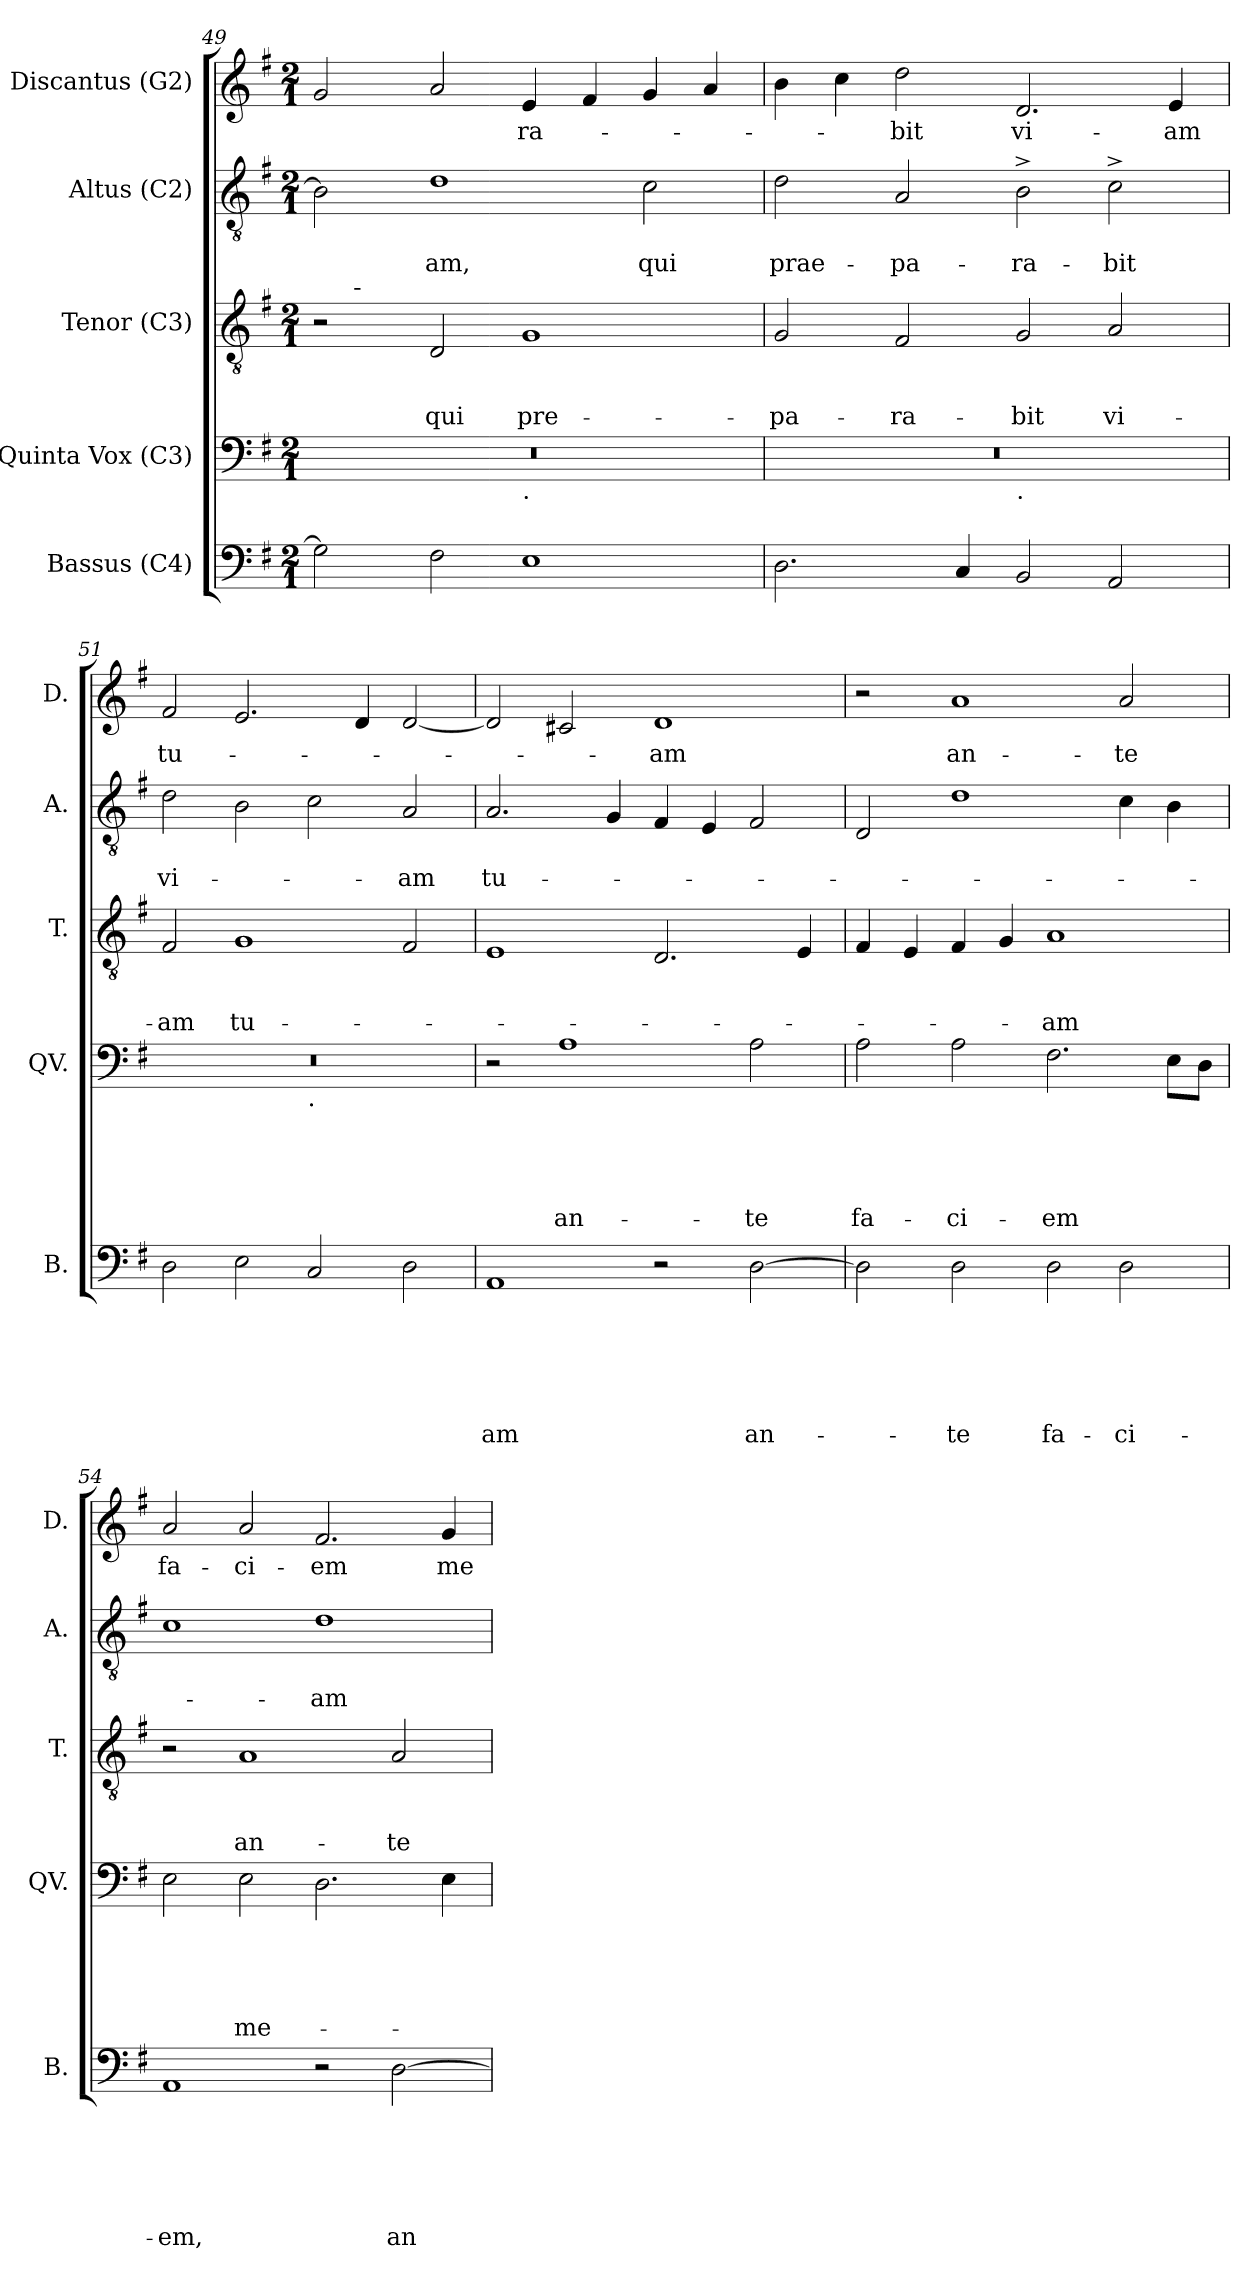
**kern	**text	**text	**text	**text	**text	**text	**kern	**text	**text	**text	**text	**text	**kern	**text	**text	**text	**kern	**text	**text	**kern	**text
*part5	*part5	*part5	*part5	*part5	*part5	*part5	*part4	*part4	*part4	*part4	*part4	*part4	*part3	*part3	*part3	*part3	*part2	*part2	*part2	*part1	*part1
*staff5	*staff5	*staff5	*staff5	*staff5	*staff5	*staff5	*staff4	*staff4	*staff4	*staff4	*staff4	*staff4	*staff3	*staff3	*staff3	*staff3	*staff2	*staff2	*staff2	*staff1	*staff1
*I"Bassus (C4)	*	*	*	*	*	*	*I"Quinta Vox (C3)	*	*	*	*	*	*I"Tenor (C3)	*	*	*	*I"Altus (C2)	*	*	*I"Discantus (G2)	*
*I'B.	*	*	*	*	*	*	*I'QV.	*	*	*	*	*	*I'T.	*	*	*	*I'A.	*	*	*I'D.	*
!!LO:LB:g=z
*clefF4	*	*	*	*	*	*	*clefF4	*	*	*	*	*	*clefGv2	*	*	*	*clefGv2	*	*	*clefG2	*
*k[f#]	*	*	*	*	*	*	*k[f#]	*	*	*	*	*	*k[f#]	*	*	*	*k[f#]	*	*	*k[f#]	*
*G:	*	*	*	*	*	*	*G:	*	*	*	*	*	*G:	*	*	*	*G:	*	*	*G:	*
*M2/1	*	*	*	*	*	*	*M2/1	*	*	*	*	*	*M2/1	*	*	*	*M2/1	*	*	*M2/1	*
=49	=49	=49	=49	=49	=49	=49	=49	=49	=49	=49	=49	=49	=49	=49	=49	=49	=49	=49	=49	=49	=49
*	*	*	*	*	*	*	*^	*	*	*	*	*	*^	*	*	*	*	*	*	*	*
2G\]	.	.	.	.	.	.	0r	1ryy	.	.	.	.	.	2r	8ryy	.	.	.	2B\]	.	.	2g/	.
!	!	!	!	!	!	!	!	!	!	!	!	!	!	!	!LO:TX:a:t=-	!	!	!	!	!	!	!	!
.	.	.	.	.	.	.	.	.	.	.	.	.	.	.	1...ryy	.	.	.	.	.	.	.	.
!	!	!	!	!	!	!	!	!	!	!	!	!	!	!	!	!	!	!LO:LY:b	!	!	!LO:LY:b	!	!
2F#\	.	.	.	.	.	.	.	.	.	.	.	.	.	2D/	.	.	.	qui	1d	.	-am,	2a/	.
!	!	!	!	!	!	!	!	!LO:TX:b:t=.	!	!	!	!	!	!	!	!	!	!	!	!	!	!	!
!	!	!	!	!	!	!	!	!	!	!	!	!	!	!	!	!	!	!LO:LY:b	!	!	!	!	!LO:LY:b
1E	.	.	.	.	.	.	.	1ryy	.	.	.	.	.	1G	.	.	.	pre-	.	.	.	4e/	-ra-
.	.	.	.	.	.	.	.	.	.	.	.	.	.	.	.	.	.	.	.	.	.	4f#/	.
!	!	!	!	!	!	!	!	!	!	!	!	!	!	!	!	!	!	!	!	!	!LO:LY:b	!	!
.	.	.	.	.	.	.	.	.	.	.	.	.	.	.	.	.	.	.	2c\	.	qui	4g/	.
.	.	.	.	.	.	.	.	.	.	.	.	.	.	.	.	.	.	.	.	.	.	4a/	.
=50	=50	=50	=50	=50	=50	=50	=50	=50	=50	=50	=50	=50	=50	=50	=50	=50	=50	=50	=50	=50	=50	=50	=50
!	!	!	!	!	!	!	!	!	!	!	!	!	!	!	!	!	!	!LO:LY:b	!	!	!LO:LY:b	!	!
*	*	*	*	*	*	*	*	*	*	*	*	*	*	*v	*v	*	*	*	*	*	*	*	*
2.D\	.	.	.	.	.	.	0r	1ryy	.	.	.	.	.	2G/	.	.	-pa-	2d\	.	prae-	4b\	.
.	.	.	.	.	.	.	.	.	.	.	.	.	.	.	.	.	.	.	.	.	4cc\	.
!	!	!	!	!	!	!	!	!	!	!	!	!	!	!	!	!	!LO:LY:b	!	!	!LO:LY:b	!	!LO:LY:b
.	.	.	.	.	.	.	.	.	.	.	.	.	.	2F#/	.	.	-ra-	2A/	.	-pa-	2dd\	-bit
4C/	.	.	.	.	.	.	.	.	.	.	.	.	.	.	.	.	.	.	.	.	.	.
!	!	!	!	!	!	!	!	!LO:TX:b:t=.	!	!	!	!	!	!	!	!	!	!	!	!	!	!
!	!	!	!	!	!	!	!	!	!	!	!	!	!	!	!	!	!LO:LY:b	!	!	!LO:LY:b	!	!LO:LY:b
2BB/	.	.	.	.	.	.	.	1ryy	.	.	.	.	.	2G/	.	.	-bit	2B^>\	.	-ra-	2.d/	vi-
!	!	!	!	!	!	!	!	!	!	!	!	!	!	!	!	!	!LO:LY:b	!	!	!LO:LY:b	!	!
2AA/	.	.	.	.	.	.	.	.	.	.	.	.	.	2A/	.	.	vi-	2c^>\	.	-bit	.	.
!	!	!	!	!	!	!	!	!	!	!	!	!	!	!	!	!	!	!	!	!	!	!LO:LY:b
.	.	.	.	.	.	.	.	.	.	.	.	.	.	.	.	.	.	.	.	.	4e/	-am
=51	=51	=51	=51	=51	=51	=51	=51	=51	=51	=51	=51	=51	=51	=51	=51	=51	=51	=51	=51	=51	=51	=51
!	!	!	!	!	!	!	!	!	!	!	!	!	!	!	!	!	!LO:LY:b	!	!	!LO:LY:b	!	!LO:LY:b
2D\	.	.	.	.	.	.	0r	1ryy	.	.	.	.	.	2F#/	.	.	-am	2d\	.	vi-	2f#/	tu-
!	!	!	!	!	!	!	!	!	!	!	!	!	!	!	!	!	!LO:LY:b	!	!	!	!	!
2E\	.	.	.	.	.	.	.	.	.	.	.	.	.	1G	.	.	tu-	2B\	.	.	2.e/	.
!	!	!	!	!	!	!	!	!LO:TX:b:t=.	!	!	!	!	!	!	!	!	!	!	!	!	!	!
2C/	.	.	.	.	.	.	.	1ryy	.	.	.	.	.	.	.	.	.	2c\	.	.	.	.
.	.	.	.	.	.	.	.	.	.	.	.	.	.	.	.	.	.	.	.	.	4d/	.
!	!	!	!	!	!	!	!	!	!	!	!	!	!	!	!	!	!	!	!	!LO:LY:b	!	!
2D\	.	.	.	.	.	.	.	.	.	.	.	.	.	2F#/	.	.	.	2A/	.	-am	[<2d/	.
=52	=52	=52	=52	=52	=52	=52	=52	=52	=52	=52	=52	=52	=52	=52	=52	=52	=52	=52	=52	=52	=52	=52
!	!	!	!	!	!	!LO:LY:b	!	!	!	!	!	!	!	!	!	!	!	!	!	!LO:LY:b	!	!
*	*	*	*	*	*	*	*v	*v	*	*	*	*	*	*	*	*	*	*	*	*	*	*
1AA	.	.	.	.	.	-am	2r	.	.	.	.	.	1E	.	.	.	2.A/	.	tu-	2d/]	.
!	!	!	!	!	!	!	!	!	!	!	!	!LO:LY:b	!	!	!	!	!	!	!	!	!
.	.	.	.	.	.	.	1A	.	.	.	.	an-	.	.	.	.	.	.	.	2c#/	.
.	.	.	.	.	.	.	.	.	.	.	.	.	.	.	.	.	4G/	.	.	.	.
!	!	!	!	!	!	!	!	!	!	!	!	!	!	!	!	!	!	!	!	!	!LO:LY:b
2r	.	.	.	.	.	.	.	.	.	.	.	.	2.D/	.	.	.	4F#/	.	.	1d	-am
.	.	.	.	.	.	.	.	.	.	.	.	.	.	.	.	.	4E/	.	.	.	.
!	!	!	!	!	!	!LO:LY:b	!	!	!	!	!	!LO:LY:b	!	!	!	!	!	!	!	!	!
[>2D\	.	.	.	.	.	an-	2A\	.	.	.	.	-te	.	.	.	.	2F#/	.	.	.	.
.	.	.	.	.	.	.	.	.	.	.	.	.	4E/	.	.	.	.	.	.	.	.
!!LO:PB:g=z
=53	=53	=53	=53	=53	=53	=53	=53	=53	=53	=53	=53	=53	=53	=53	=53	=53	=53	=53	=53	=53	=53
!	!	!	!	!	!	!	!	!	!	!	!	!LO:LY:b	!	!	!	!	!	!	!	!	!
2D\]	.	.	.	.	.	.	2A\	.	.	.	.	fa-	4F#/	.	.	.	2D/	.	.	2r	.
.	.	.	.	.	.	.	.	.	.	.	.	.	4E/	.	.	.	.	.	.	.	.
!	!	!	!	!	!	!LO:LY:b	!	!	!	!	!	!LO:LY:b	!	!	!	!	!	!	!	!	!LO:LY:b
2D\	.	.	.	.	.	-te	2A\	.	.	.	.	-ci-	4F#/	.	.	.	1d	.	.	1a	an-
.	.	.	.	.	.	.	.	.	.	.	.	.	4G/	.	.	.	.	.	.	.	.
!	!	!	!	!	!	!LO:LY:b	!	!	!	!	!	!LO:LY:b	!	!	!	!LO:LY:b	!	!	!	!	!
2D\	.	.	.	.	.	fa-	2.F#\	.	.	.	.	-em	1A	.	.	-am	.	.	.	.	.
!	!	!	!	!	!	!LO:LY:b	!	!	!	!	!	!	!	!	!	!	!	!	!	!	!LO:LY:b
2D\	.	.	.	.	.	-ci-	.	.	.	.	.	.	.	.	.	.	4c\	.	.	2a/	-te
.	.	.	.	.	.	.	8E\L	.	.	.	.	.	.	.	.	.	4B\	.	.	.	.
.	.	.	.	.	.	.	8D\J	.	.	.	.	.	.	.	.	.	.	.	.	.	.
=54	=54	=54	=54	=54	=54	=54	=54	=54	=54	=54	=54	=54	=54	=54	=54	=54	=54	=54	=54	=54	=54
!	!	!	!	!	!	!LO:LY:b	!	!	!	!	!	!	!	!	!	!	!	!	!	!	!LO:LY:b
1AA	.	.	.	.	.	-em,	2E\	.	.	.	.	.	2r	.	.	.	1c	.	.	2a/	fa-
!	!	!	!	!	!	!	!	!	!	!	!	!LO:LY:b	!	!	!	!LO:LY:b	!	!	!	!	!LO:LY:b
.	.	.	.	.	.	.	2E\	.	.	.	.	me-	1A	.	.	an-	.	.	.	2a/	-ci-
!	!	!	!	!	!	!	!	!	!	!	!	!	!	!	!	!	!	!	!LO:LY:b	!	!LO:LY:b
2r	.	.	.	.	.	.	2.D\	.	.	.	.	.	.	.	.	.	1d	.	-am	2.f#/	-em
!	!	!	!	!	!	!LO:LY:b	!	!	!	!	!	!	!	!	!	!LO:LY:b	!	!	!	!	!
[>2D\	.	.	.	.	.	an-	.	.	.	.	.	.	2A/	.	.	-te	.	.	.	.	.
!	!	!	!	!	!	!	!	!	!	!	!	!	!	!	!	!	!	!	!	!	!LO:LY:b
.	.	.	.	.	.	.	4E\	.	.	.	.	.	.	.	.	.	.	.	.	4g/	me-
=	=	=	=	=	=	=	=	=	=	=	=	=	=	=	=	=	=	=	=	=	=
*-	*-	*-	*-	*-	*-	*-	*-	*-	*-	*-	*-	*-	*-	*-	*-	*-	*-	*-	*-	*-	*-
